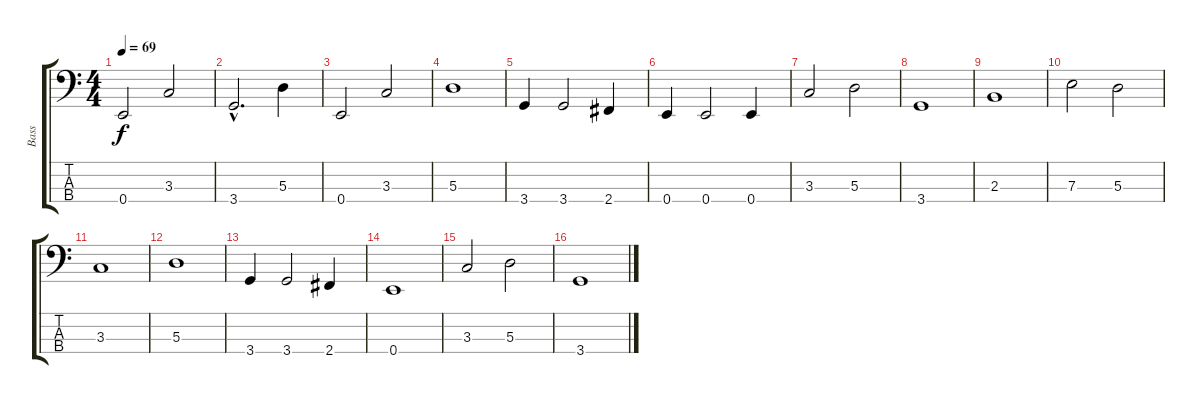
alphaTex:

\track ("Bass" "Bass") {instrument electricbassfinger}
\staff {score tabs}
\tuning (G2 D2 A1 E1) {hide}
\ts (4 4)
\tempo 69
\clef f4
\ks c
0.4.2{dy f} 3.3.2 |
3.4{hac}.2{d} 5.3.4 |
0.4.2 3.3.2 |
5.3.1 |
3.4.4 3.4.2 2.4.4 |
0.4.4 0.4.2 0.4.4 |
3.3.2 5.3.2 |
3.4.1 |
2.3.1 |
7.3.2 5.3.2 |
3.3.1 |
5.3.1 |
3.4.4 3.4.2 2.4.4 |
0.4.1 |
3.3.2 5.3.2 |
3.4.1
